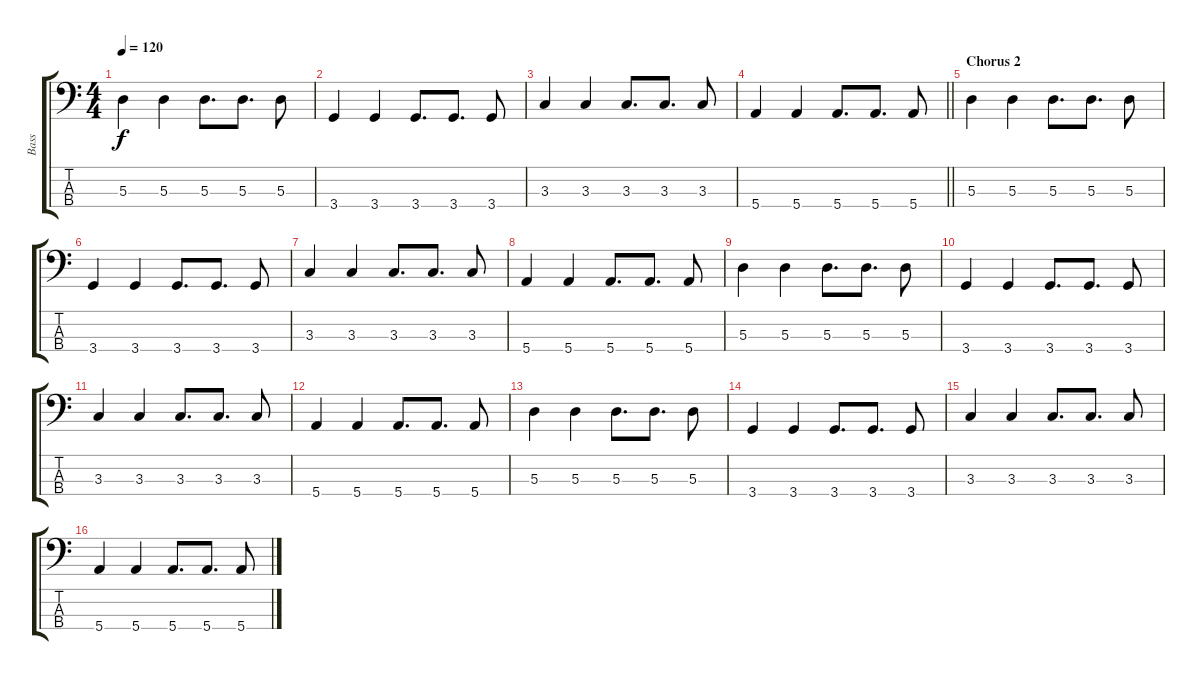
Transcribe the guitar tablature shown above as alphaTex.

\track ("Bass" "Bass") {instrument fretlessbass}
\staff {score tabs}
\tuning (G2 D2 A1 E1) {hide}
\ts (4 4)
\tempo 120
\clef f4
\ks c
5.3.4{dy f} 5.3.4 5.3.8{d} 5.3.8{d} 5.3.8 |
3.4.4 3.4.4 3.4.8{d} 3.4.8{d} 3.4.8 |
3.3.4 3.3.4 3.3.8{d} 3.3.8{d} 3.3.8 |
\barLineRight lightlight
5.4.4 5.4.4 5.4.8{d} 5.4.8{d} 5.4.8 |
\section ("" "Chorus 2")
5.3.4 5.3.4 5.3.8{d} 5.3.8{d} 5.3.8 |
3.4.4 3.4.4 3.4.8{d} 3.4.8{d} 3.4.8 |
3.3.4 3.3.4 3.3.8{d} 3.3.8{d} 3.3.8 |
5.4.4 5.4.4 5.4.8{d} 5.4.8{d} 5.4.8 |
5.3.4 5.3.4 5.3.8{d} 5.3.8{d} 5.3.8 |
3.4.4 3.4.4 3.4.8{d} 3.4.8{d} 3.4.8 |
3.3.4 3.3.4 3.3.8{d} 3.3.8{d} 3.3.8 |
5.4.4 5.4.4 5.4.8{d} 5.4.8{d} 5.4.8 |
5.3.4 5.3.4 5.3.8{d} 5.3.8{d} 5.3.8 |
3.4.4 3.4.4 3.4.8{d} 3.4.8{d} 3.4.8 |
3.3.4 3.3.4 3.3.8{d} 3.3.8{d} 3.3.8 |
5.4.4 5.4.4 5.4.8{d} 5.4.8{d} 5.4.8
